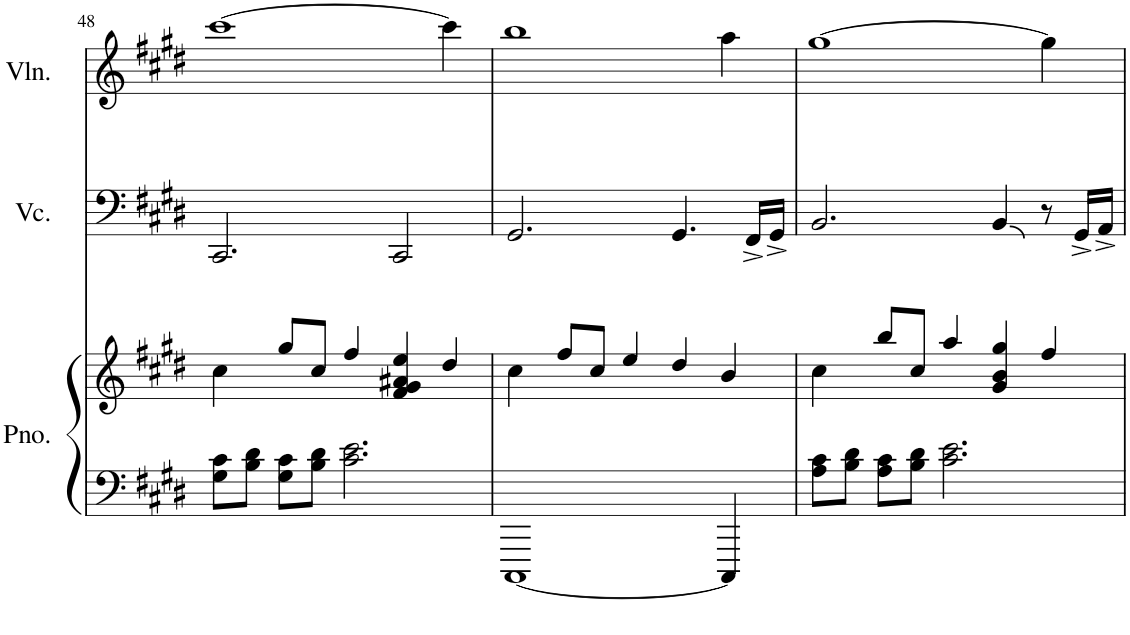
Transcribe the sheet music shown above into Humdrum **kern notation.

**kern	**kern	**kern	**kern
*part3	*part3	*part2	*part1
*staff4	*staff3	*staff2	*staff1
*I"鋼琴	*	*I"大提琴	*I"小提琴
!!LO:PB:g=z
*clefF4	*clefG2	*clefF4	*clefG2
*k[f#c#g#d#]	*k[f#c#g#d#]	*k[f#c#g#d#]	*k[f#c#g#d#]
*c#:	*c#:	*c#:	*c#:
*M5/4	*M5/4	*M5/4	*M5/4
=48	=48	=48	=48
8G#\ 8c#\L	4cc#\	2.CC#/	[1ccc#
8B\ 8d#\J	.	.	.
8G#\ 8c#\L	8gg#/L	.	.
8B\ 8d#\J	8cc#/J	.	.
2.c#\ 2.e\	4ff#/	.	.
.	4f#/ 4g#/ 4a#X/ 4ee/	2CC#/	.
.	4dd#/	.	4ccc#\]
=49	=49	=49	=49
[1CCC#	4cc#\	2.GG#/	1bb
.	8ff#/L	.	.
.	8cc#/J	.	.
.	4ee/	.	.
.	4dd#/	4.GG#/	.
4CCC#/]	4b/	.	4aa\
.	.	16FF#^/LL	.
.	.	16GG#^/JJ	.
=50	=50	=50	=50
8A\ 8c#\L	4cc#\	2.BB/	[1gg#
8B\ 8d#\J	.	.	.
8A\ 8c#\L	8bb/L	.	.
8B\ 8d#\J	8cc#/J	.	.
2.c#\ 2.e\	4aa/	.	.
.	4g#/ 4b/ 4gg#/	4BB/	.
.	4ff#/	8r	4gg#\]
.	.	16GG#^/LL	.
.	.	16AA^/JJ	.
=	=	=	=
*-	*-	*-	*-
